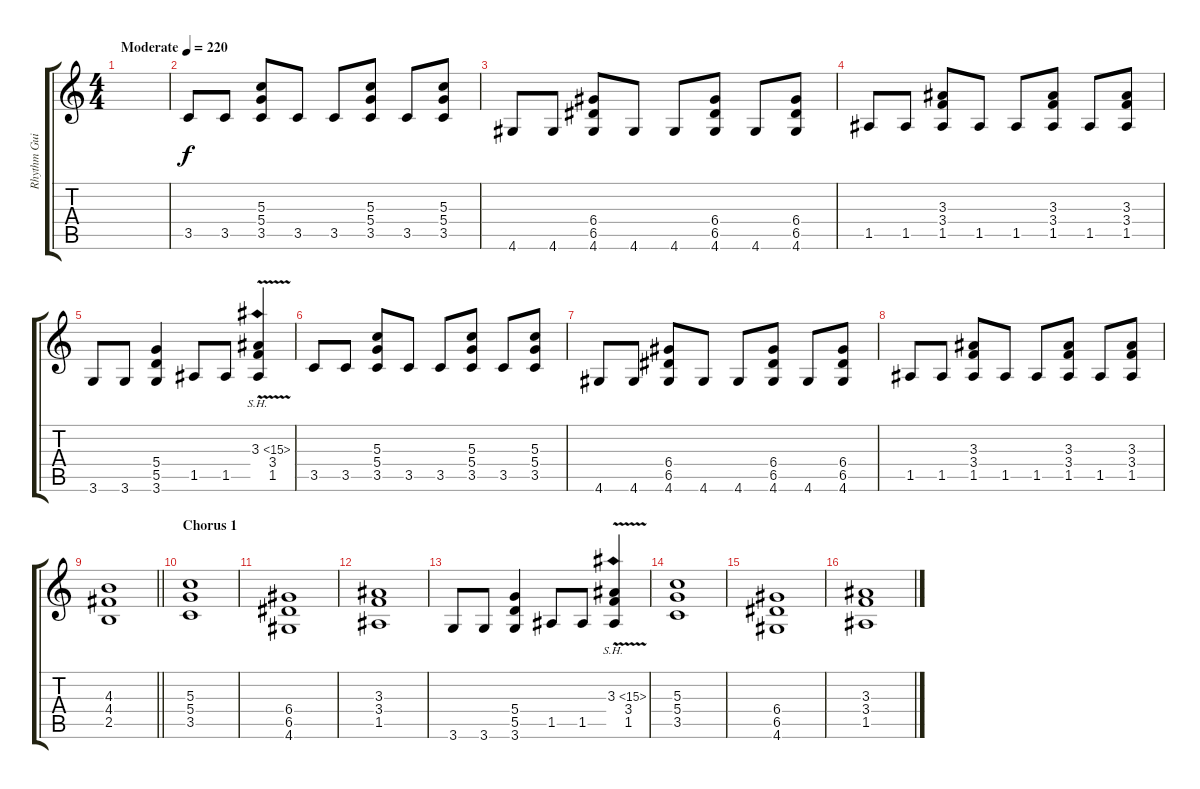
\track ("Rhythm Guitar" "Rhythm Gui") {instrument overdrivenguitar}
\staff {score tabs}
\tuning (E4 B3 G3 D3 A2 E2) {hide}
\ts (4 4)
\tempo (220 "Moderate")
\clef g2
\ks c
|
3.5.8 3.5.8 (5.3 5.4 3.5).8 3.5.8 3.5.8 (5.3 5.4 3.5).8 3.5.8 (5.3 5.4 3.5).8 |
4.6.8 4.6.8 (6.4 6.5 4.6).8 4.6.8 4.6.8 (6.4 6.5 4.6).8 4.6.8 (6.4 6.5 4.6).8 |
1.5.8 1.5.8 (3.3 3.4 1.5).8 1.5.8 1.5.8 (3.3 3.4 1.5).8 1.5.8 (3.3 3.4 1.5).8 |
3.6.8 3.6.8 (5.4 5.5 3.6).4 1.5.8 1.5.8 (3.3{sh 12 v} 3.4 1.5).4 |
3.5.8 3.5.8 (5.3 5.4 3.5).8 3.5.8 3.5.8 (5.3 5.4 3.5).8 3.5.8 (5.3 5.4 3.5).8 |
4.6.8 4.6.8 (6.4 6.5 4.6).8 4.6.8 4.6.8 (6.4 6.5 4.6).8 4.6.8 (6.4 6.5 4.6).8 |
1.5.8 1.5.8 (3.3 3.4 1.5).8 1.5.8 1.5.8 (3.3 3.4 1.5).8 1.5.8 (3.3 3.4 1.5).8 |
\barLineRight lightlight
(4.3 4.4 2.5).1 |
\section ("" "Chorus 1")
(5.3 5.4 3.5).1 |
(6.4 6.5 4.6).1 |
(3.3 3.4 1.5).1 |
3.6.8 3.6.8 (5.4 5.5 3.6).4 1.5.8 1.5.8 (3.3{sh 12 v} 3.4 1.5).4 |
(5.3 5.4 3.5).1 |
(6.4 6.5 4.6).1 |
(3.3 3.4 1.5).1
